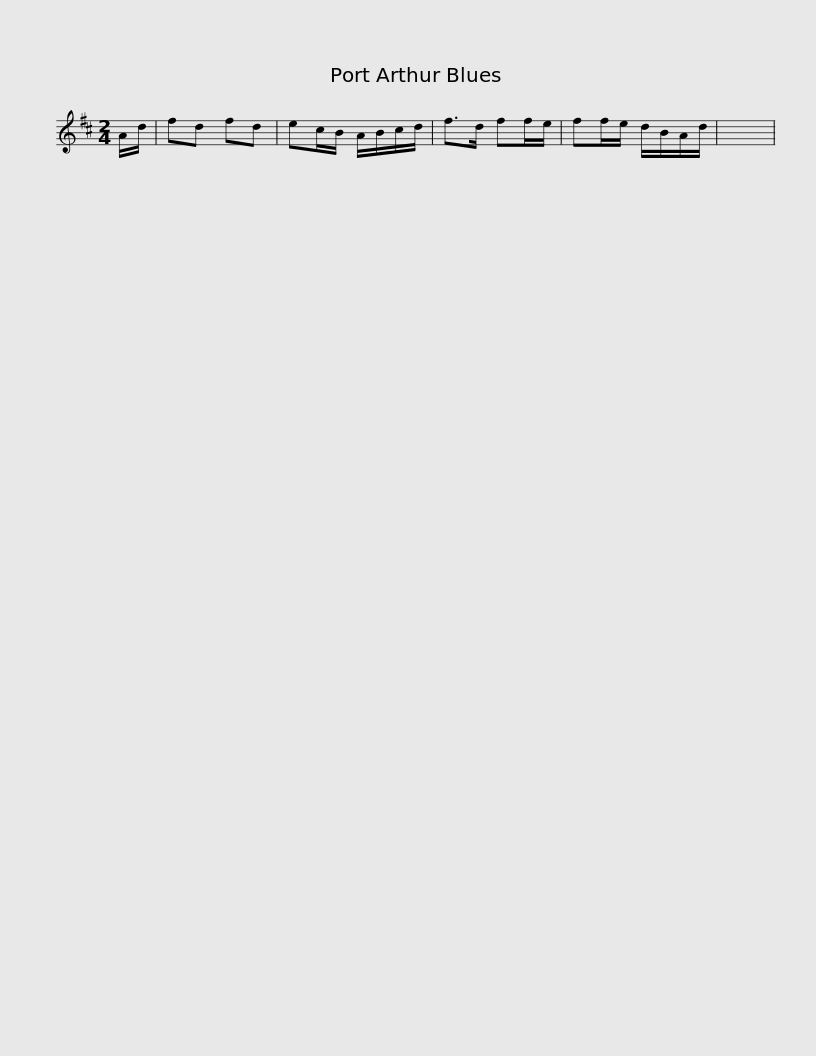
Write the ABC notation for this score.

X:1
L:1/8
M:2/4
I:linebreak $
K:D
V:1 treble
V:1
 A/d/ | fd fd | ec/B/ A/B/c/d/ | f>d ff/e/ | ff/e/ d/B/A/d/ | %5
 x4 | %6
